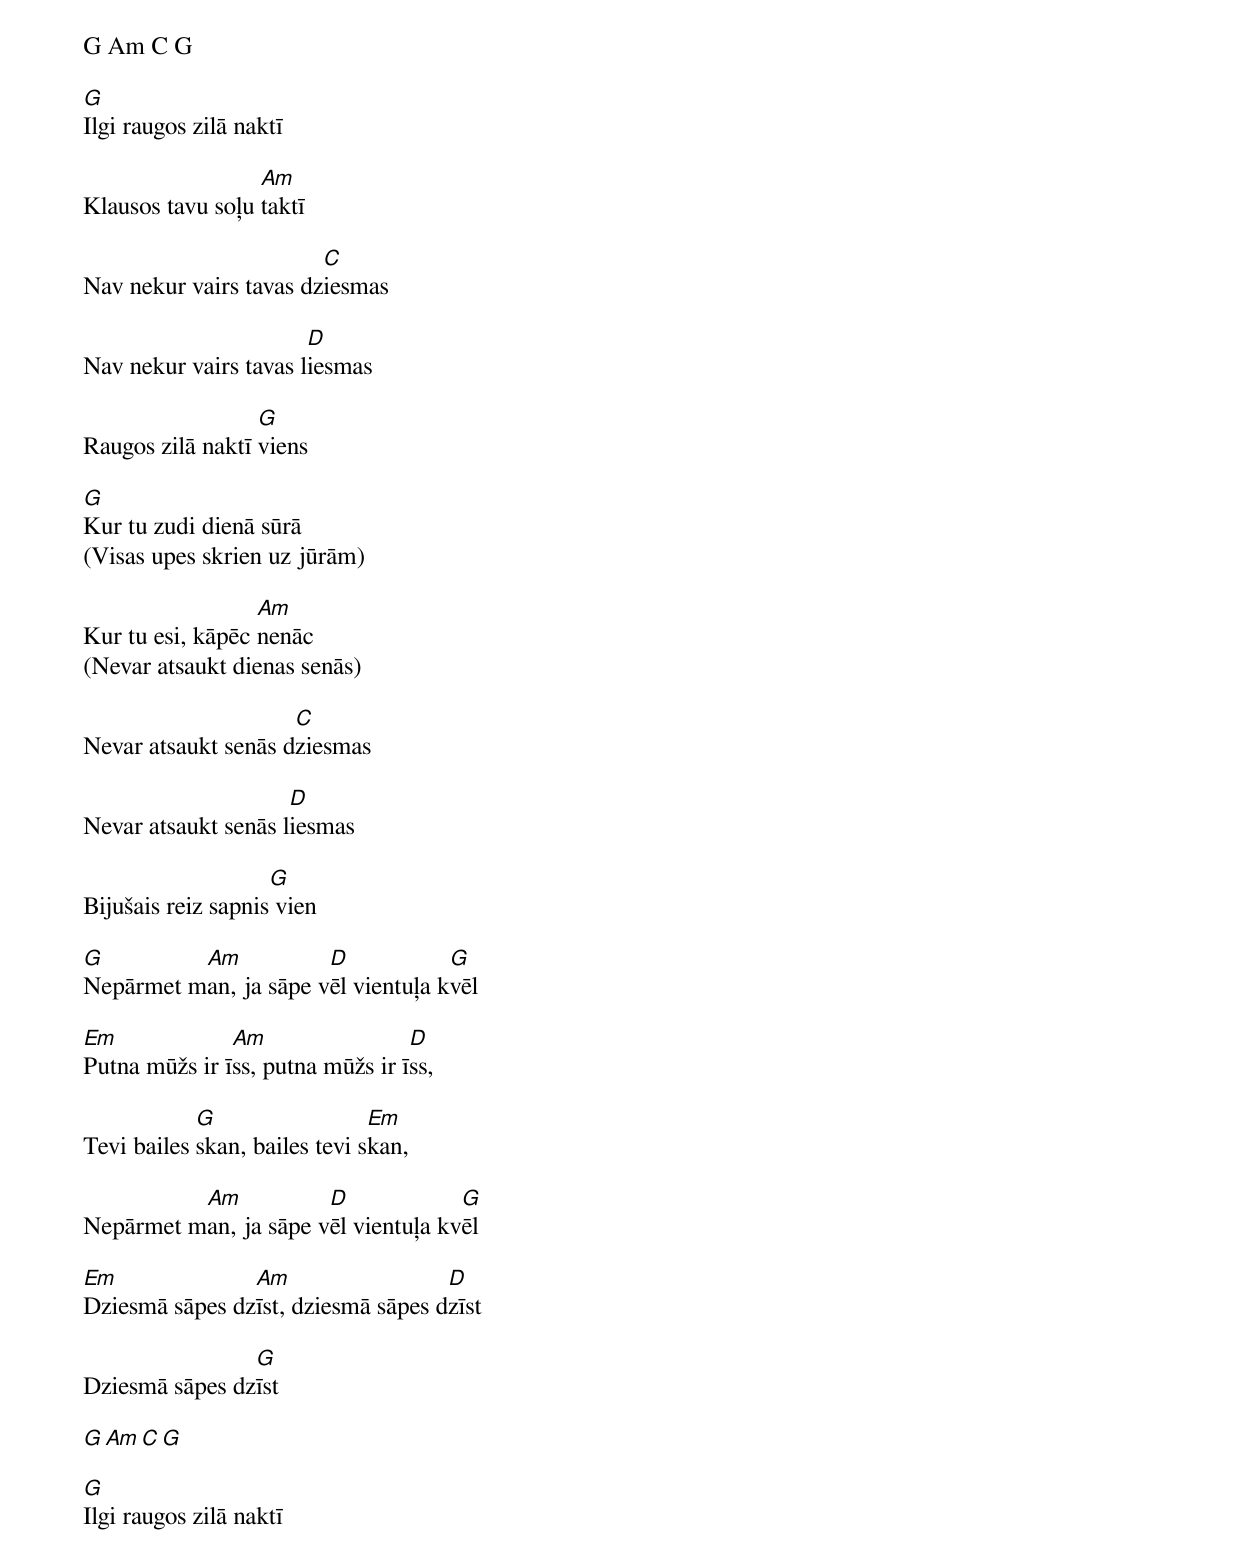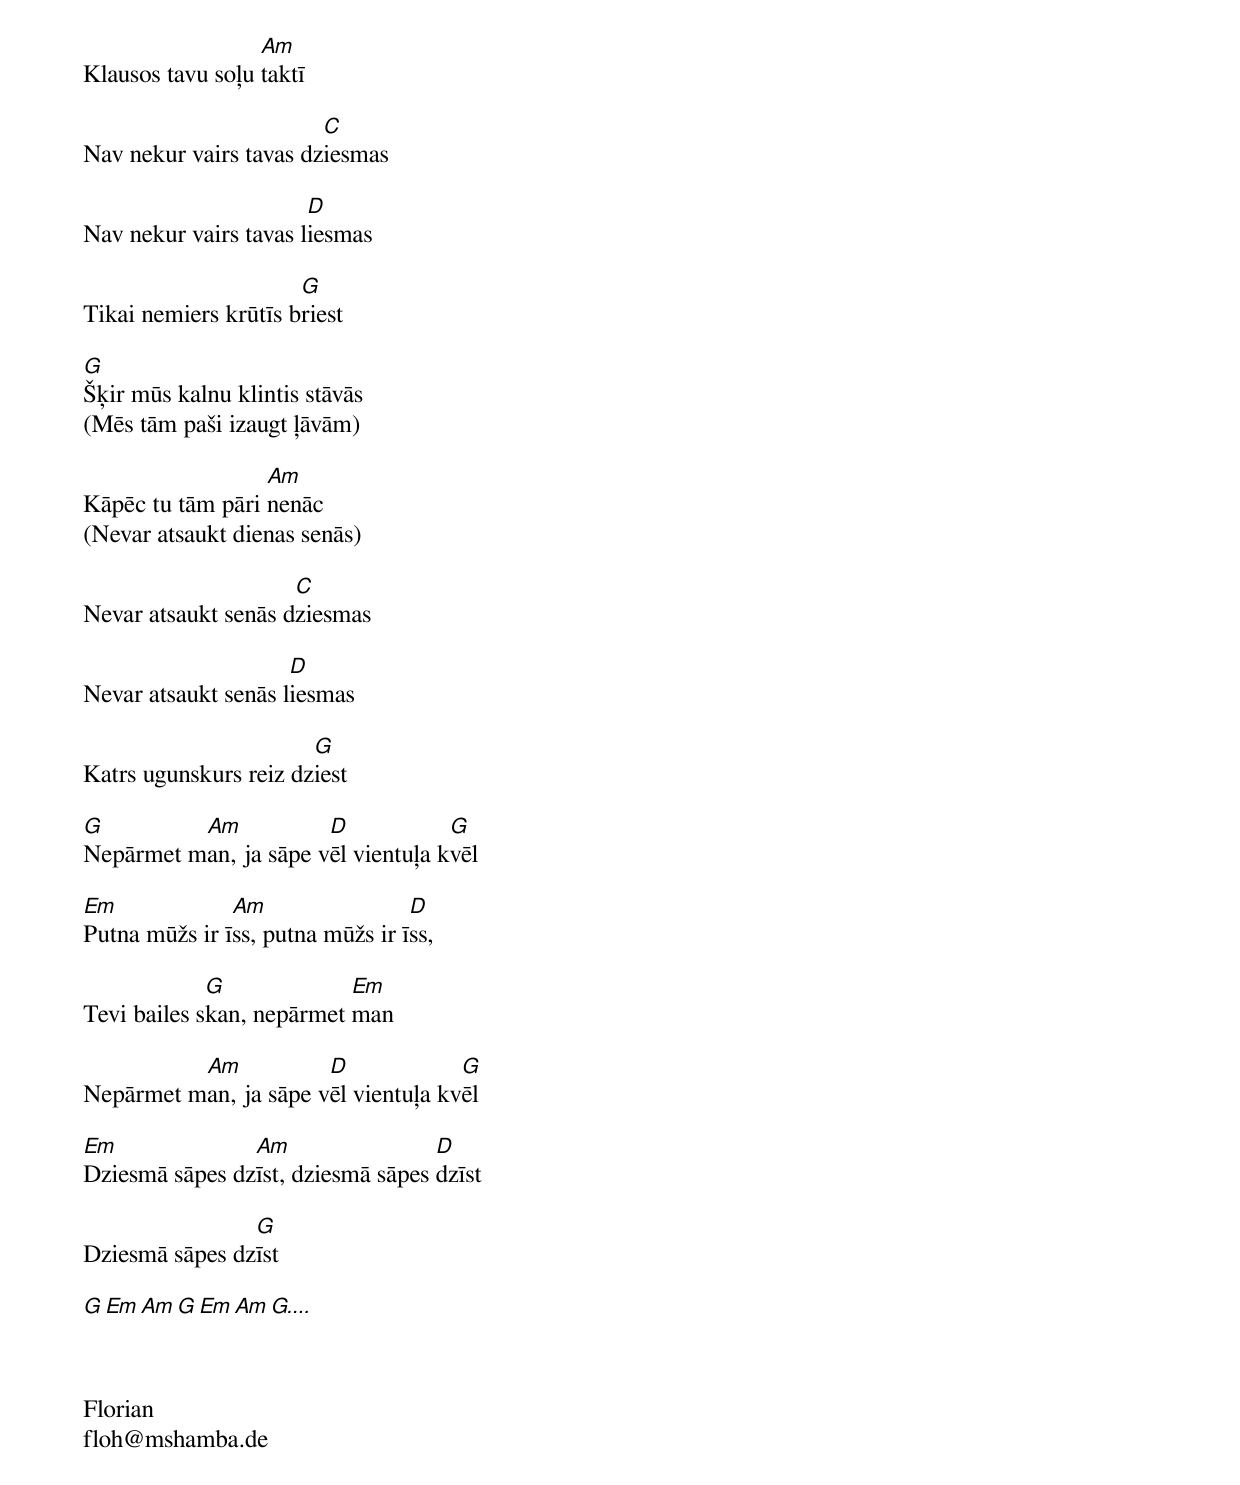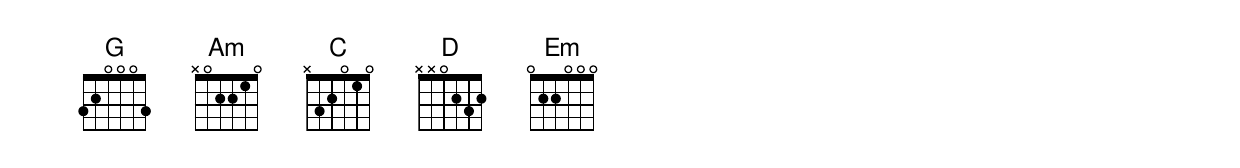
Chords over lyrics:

G Am C G

G
Ilgi raugos zilā naktī

		  Am
Klausos tavu soļu taktī

		        C
Nav nekur vairs tavas dziesmas

		       D
Nav nekur vairs tavas liesmas

		  G
Raugos zilā naktī viens

G
Kur tu zudi dienā sūrā
(Visas upes skrien uz jūrām)

		  Am
Kur tu esi, kāpēc nenāc
(Nevar atsaukt dienas senās)

		     C
Nevar atsaukt senās dziesmas

		     D
Nevar atsaukt senās liesmas

		    G
Bijušais reiz sapnis vien

G	  Am	       D	    G
Nepārmet man, ja sāpe vēl vientuļa kvēl

Em	       Am		  D
Putna mūžs ir īss, putna mūžs ir īss,

	    G		       Em
Tevi bailes skan, bailes tevi skan,

 	  Am	       D	     G
Nepārmet man, ja sāpe vēl vientuļa kvēl

Em	        Am		    D
Dziesmā sāpes dzīst, dziesmā sāpes dzīst

	  	G
Dziesmā sāpes dzīst

G Am C G

G
Ilgi raugos zilā naktī

		  Am
Klausos tavu soļu taktī

		        C
Nav nekur vairs tavas dziesmas

		       D
Nav nekur vairs tavas liesmas

		      G
Tikai nemiers krūtīs briest

G
Šķir mūs kalnu klintis stāvās
(Mēs tām paši izaugt ļāvām)

		  Am
Kāpēc tu tām pāri nenāc
(Nevar atsaukt dienas senās)

		     C
Nevar atsaukt senās dziesmas

		     D
Nevar atsaukt senās liesmas

		       G
Katrs ugunskurs reiz dziest

G	  Am	       D	    G
Nepārmet man, ja sāpe vēl vientuļa kvēl

Em	       Am		  D
Putna mūžs ir īss, putna mūžs ir īss,

	     G		   Em
Tevi bailes skan, nepārmet man

 	  Am	       D	     G
Nepārmet man, ja sāpe vēl vientuļa kvēl

Em	        Am		   D
Dziesmā sāpes dzīst, dziesmā sāpes dzīst

	  	G
Dziesmā sāpes dzīst

G Em Am G Em Am G....



Florian
floh@mshamba.de
